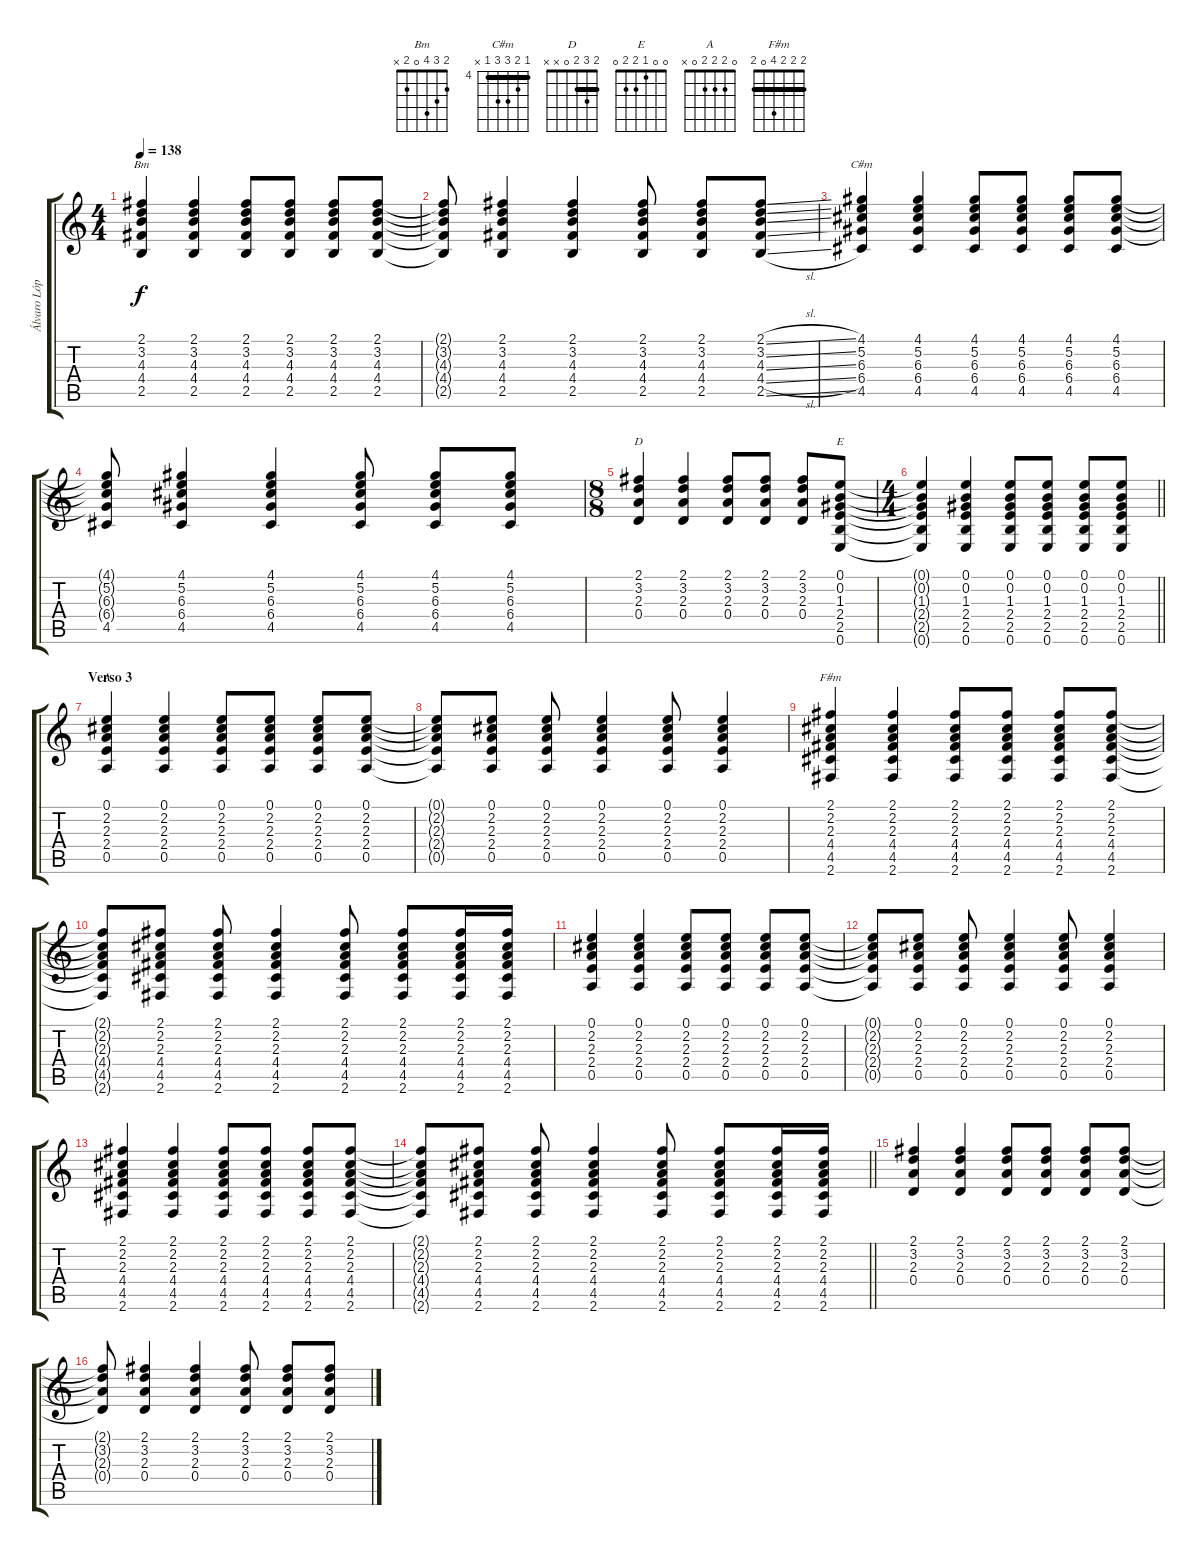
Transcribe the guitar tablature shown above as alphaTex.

\track ("Álvaro López" "Álvaro Lóp") {instrument acousticguitarsteel}
\staff {score tabs}
\tuning (E4 B3 G3 D3 A2 E2) {hide}
\chord ("Bm" 2 3 4 0 2 x)
\chord ("C#m" 4 5 6 6 4 x) {firstfret 4 barre 4}
\chord ("D" 2 3 2 0 x x) {barre 2}
\chord ("E" 0 0 1 2 2 0)
\chord ("A" 0 2 2 2 0 x)
\chord ("F#m" 2 2 2 4 0 2) {barre 2}
\ts (4 4)
\tempo 138
\clef g2
\ks c
(2.1 3.2 4.3 4.4 2.5).4{ch "Bm" dy f} (2.1 3.2 4.3 4.4 2.5).4 (2.1 3.2 4.3 4.4 2.5).8 (2.1 3.2 4.3 4.4 2.5).8 (2.1 3.2 4.3 4.4 2.5).8 (2.1 3.2 4.3 4.4 2.5).8 |
(2.1{t} 3.2{t} 4.3{t} 4.4{t} 2.5{t}).8 (2.1 3.2 4.3 4.4 2.5).4 (2.1 3.2 4.3 4.4 2.5).4 (2.1 3.2 4.3 4.4 2.5).8 (2.1 3.2 4.3 4.4 2.5).8 (2.1{sl} 3.2{sl} 4.3{sl} 4.4{sl} 2.5{sl}).8 |
(4.1 5.2 6.3 6.4 4.5).4{ch "C#m"} (4.1 5.2 6.3 6.4 4.5).4 (4.1 5.2 6.3 6.4 4.5).8 (4.1 5.2 6.3 6.4 4.5).8 (4.1 5.2 6.3 6.4 4.5).8 (4.1 5.2 6.3 6.4 4.5).8 |
(4.1{t} 5.2{t} 6.3{t} 6.4{t} 4.5).8 (4.1 5.2 6.3 6.4 4.5).4 (4.1 5.2 6.3 6.4 4.5).4 (4.1 5.2 6.3 6.4 4.5).8 (4.1 5.2 6.3 6.4 4.5).8 (4.1 5.2 6.3 6.4 4.5).8 |
\ts (8 8)
(2.1 3.2 2.3 0.4).4{ch "D"} (2.1 3.2 2.3 0.4).4 (2.1 3.2 2.3 0.4).8 (2.1 3.2 2.3 0.4).8 (2.1 3.2 2.3 0.4).8 (0.1 0.2 1.3 2.4 2.5 0.6).8{ch "E"} |
\ts (4 4)
\barLineRight lightlight
(0.1{t} 0.2{t} 1.3{t} 2.4{t} 2.5{t} 0.6{t}).4 (0.1 0.2 1.3 2.4 2.5 0.6).4 (0.1 0.2 1.3 2.4 2.5 0.6).8 (0.1 0.2 1.3 2.4 2.5 0.6).8 (0.1 0.2 1.3 2.4 2.5 0.6).8 (0.1 0.2 1.3 2.4 2.5 0.6).8 |
\section ("" "Verso 3")
(0.1 2.2 2.3 2.4 0.5).4{ch "A"} (0.1 2.2 2.3 2.4 0.5).4 (0.1 2.2 2.3 2.4 0.5).8 (0.1 2.2 2.3 2.4 0.5).8 (0.1 2.2 2.3 2.4 0.5).8 (0.1 2.2 2.3 2.4 0.5).8 |
(0.1{t} 2.2{t} 2.3{t} 2.4{t} 0.5{t}).8 (0.1 2.2 2.3 2.4 0.5).8 (0.1 2.2 2.3 2.4 0.5).8 (0.1 2.2 2.3 2.4 0.5).4 (0.1 2.2 2.3 2.4 0.5).8 (0.1 2.2 2.3 2.4 0.5).4 |
(2.1 2.2 2.3 4.4 4.5 2.6).4{ch "F#m"} (2.1 2.2 2.3 4.4 4.5 2.6).4 (2.1 2.2 2.3 4.4 4.5 2.6).8 (2.1 2.2 2.3 4.4 4.5 2.6).8 (2.1 2.2 2.3 4.4 4.5 2.6).8 (2.1 2.2 2.3 4.4 4.5 2.6).8 |
(2.1{t} 2.2{t} 2.3{t} 4.4{t} 4.5{t} 2.6{t}).8 (2.1 2.2 2.3 4.4 4.5 2.6).8 (2.1 2.2 2.3 4.4 4.5 2.6).8 (2.1 2.2 2.3 4.4 4.5 2.6).4 (2.1 2.2 2.3 4.4 4.5 2.6).8 (2.1 2.2 2.3 4.4 4.5 2.6).8 (2.1 2.2 2.3 4.4 4.5 2.6).16 (2.1 2.2 2.3 4.4 4.5 2.6).16 |
(0.1 2.2 2.3 2.4 0.5).4 (0.1 2.2 2.3 2.4 0.5).4 (0.1 2.2 2.3 2.4 0.5).8 (0.1 2.2 2.3 2.4 0.5).8 (0.1 2.2 2.3 2.4 0.5).8 (0.1 2.2 2.3 2.4 0.5).8 |
(0.1{t} 2.2{t} 2.3{t} 2.4{t} 0.5{t}).8 (0.1 2.2 2.3 2.4 0.5).8 (0.1 2.2 2.3 2.4 0.5).8 (0.1 2.2 2.3 2.4 0.5).4 (0.1 2.2 2.3 2.4 0.5).8 (0.1 2.2 2.3 2.4 0.5).4 |
(2.1 2.2 2.3 4.4 4.5 2.6).4 (2.1 2.2 2.3 4.4 4.5 2.6).4 (2.1 2.2 2.3 4.4 4.5 2.6).8 (2.1 2.2 2.3 4.4 4.5 2.6).8 (2.1 2.2 2.3 4.4 4.5 2.6).8 (2.1 2.2 2.3 4.4 4.5 2.6).8 |
\barLineRight lightlight
(2.1{t} 2.2{t} 2.3{t} 4.4{t} 4.5{t} 2.6{t}).8 (2.1 2.2 2.3 4.4 4.5 2.6).8 (2.1 2.2 2.3 4.4 4.5 2.6).8 (2.1 2.2 2.3 4.4 4.5 2.6).4 (2.1 2.2 2.3 4.4 4.5 2.6).8 (2.1 2.2 2.3 4.4 4.5 2.6).8 (2.1 2.2 2.3 4.4 4.5 2.6).16 (2.1 2.2 2.3 4.4 4.5 2.6).16 |
(2.1 3.2 2.3 0.4).4 (2.1 3.2 2.3 0.4).4 (2.1 3.2 2.3 0.4).8 (2.1 3.2 2.3 0.4).8 (2.1 3.2 2.3 0.4).8 (2.1 3.2 2.3 0.4).8 |
(2.1{t} 3.2{t} 2.3{t} 0.4{t}).8 (2.1 3.2 2.3 0.4).4 (2.1 3.2 2.3 0.4).4 (2.1 3.2 2.3 0.4).8 (2.1 3.2 2.3 0.4).8 (2.1 3.2 2.3 0.4).8
